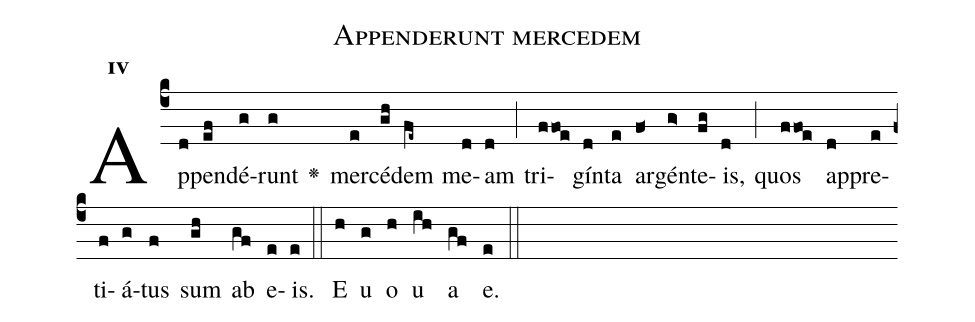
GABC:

name:Appenderunt mercedem;
office-part:Antiphona;
mode:4;
%%
initial-style: 1;
name: Appenderunt mercedem
book: Antiphonae & Responsoria/Tomus II, p. 114;
occasion: Hebdomada Sancta Feria II;
office-part: Vesperae Ant 2;
user-notes: ;
commentary: ;
annotation: 4e;
centering-scheme: english;
fontsize: 12;
font: OFLSortsMillGoudy;
height: 11;
width: 4.5;
%%
(c4)Ap(d)pen(ef)dé(g)runt(g) <v>\greheightstar</v>() mer(e)cé(gh)dem(fe~) me(d)am(d) (;) tri(ffoe)gín(d)ta(e) ar(f<)gén(g>)te(fg)is,(d) (;) quos(ffoe) ap(d)pre(e)ti(f)á(g)tus(f) sum(gh) ab(gf) e(e)is.(e) (::)
E(h) u(g) o(h) u(ih) a(gf) e.(e) (::)
